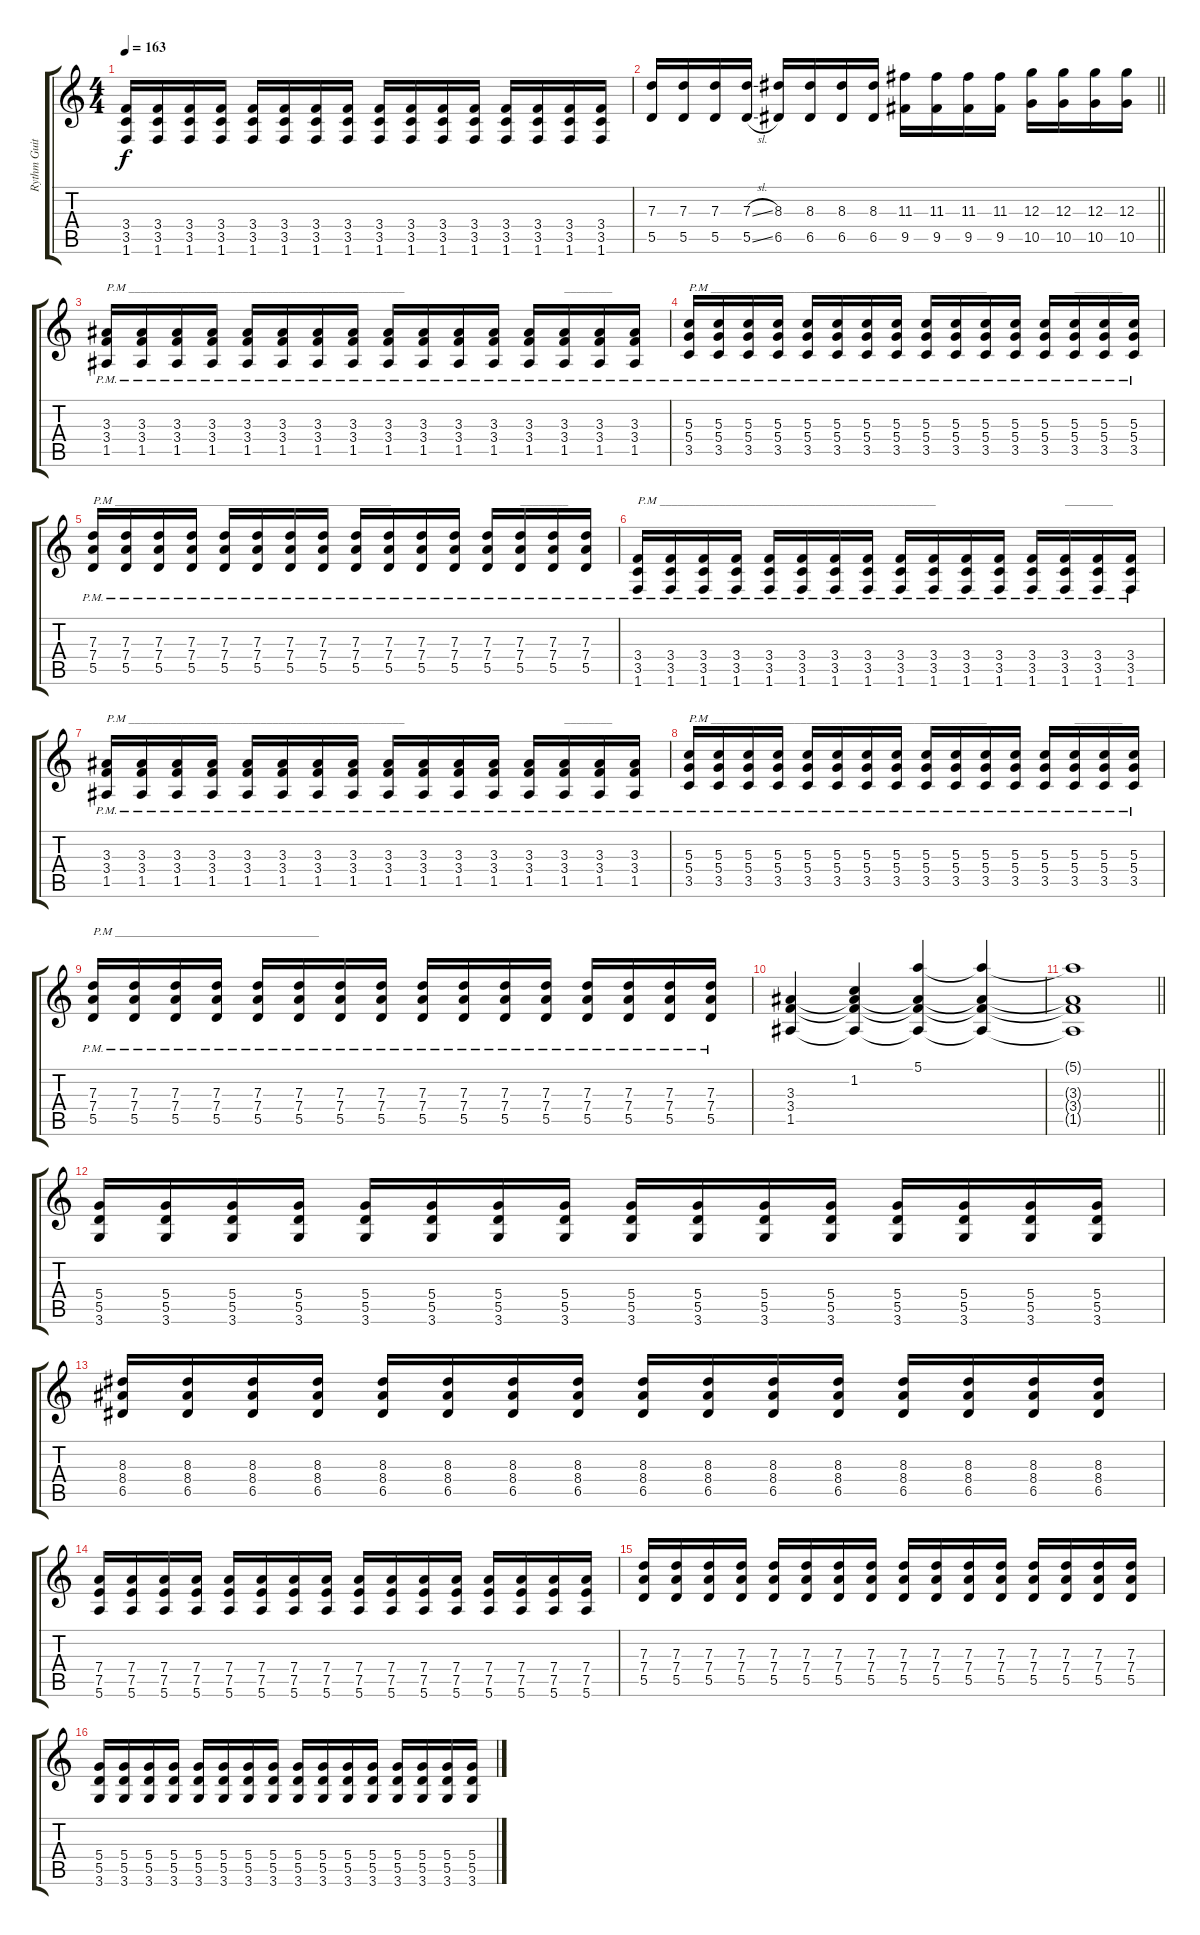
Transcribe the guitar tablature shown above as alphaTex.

\track ("Rythm Guitar" "Rythm Guit") {instrument overdrivenguitar}
\staff {score tabs}
\tuning (E4 B3 G3 D3 A2 E2) {hide}
\ts (4 4)
\tempo 163
\clef g2
\ks c
(3.4 3.5 1.6).16{dy f} (3.4 3.5 1.6).16 (3.4 3.5 1.6).16 (3.4 3.5 1.6).16 (3.4 3.5 1.6).16 (3.4 3.5 1.6).16 (3.4 3.5 1.6).16 (3.4 3.5 1.6).16 (3.4 3.5 1.6).16 (3.4 3.5 1.6).16 (3.4 3.5 1.6).16 (3.4 3.5 1.6).16 (3.4 3.5 1.6).16 (3.4 3.5 1.6).16 (3.4 3.5 1.6).16 (3.4 3.5 1.6).16 |
\barLineRight lightlight
(7.3 5.5).16 (7.3 5.5).16 (7.3 5.5).16 (7.3{sl} 5.5{sl}).16 (8.3 6.5).16 (8.3 6.5).16 (8.3 6.5).16 (8.3 6.5).16 (11.3 9.5).16 (11.3 9.5).16 (11.3 9.5).16 (11.3 9.5).16 (12.3 10.5).16 (12.3 10.5).16 (12.3 10.5).16 (12.3 10.5).16 |
(3.3{pm} 3.4{pm} 1.5{pm}).16{txt "P.M ______________________________________________" volume 10} (3.3{pm} 3.4{pm} 1.5{pm}).16 (3.3{pm} 3.4{pm} 1.5{pm}).16 (3.3{pm} 3.4{pm} 1.5{pm}).16 (3.3{pm} 3.4{pm} 1.5{pm}).16 (3.3{pm} 3.4{pm} 1.5{pm}).16 (3.3{pm} 3.4{pm} 1.5{pm}).16 (3.3{pm} 3.4{pm} 1.5{pm}).16 (3.3{pm} 3.4{pm} 1.5{pm}).16 (3.3{pm} 3.4{pm} 1.5{pm}).16 (3.3{pm} 3.4{pm} 1.5{pm}).16 (3.3{pm} 3.4{pm} 1.5{pm}).16 (3.3{pm} 3.4{pm} 1.5{pm}).16 (3.3{pm} 3.4{pm} 1.5{pm}).16{txt "________"} (3.3{pm} 3.4{pm} 1.5{pm}).16 (3.3{pm} 3.4{pm} 1.5{pm}).16 |
(5.3 5.4{pm} 3.5{pm}).16{txt "P.M ______________________________________________"} (5.3 5.4{pm} 3.5{pm}).16 (5.3 5.4{pm} 3.5{pm}).16 (5.3 5.4{pm} 3.5{pm}).16 (5.3 5.4{pm} 3.5{pm}).16 (5.3 5.4{pm} 3.5{pm}).16 (5.3 5.4{pm} 3.5{pm}).16 (5.3 5.4{pm} 3.5{pm}).16 (5.3 5.4{pm} 3.5{pm}).16 (5.3 5.4{pm} 3.5{pm}).16 (5.3 5.4{pm} 3.5{pm}).16 (5.3 5.4{pm} 3.5{pm}).16 (5.3 5.4{pm} 3.5{pm}).16 (5.3 5.4{pm} 3.5{pm}).16{txt "________"} (5.3 5.4{pm} 3.5{pm}).16 (5.3 5.4{pm} 3.5{pm}).16 |
(7.3{pm} 7.4{pm} 5.5{pm}).16{txt "P.M ______________________________________________"} (7.3{pm} 7.4{pm} 5.5{pm}).16 (7.3{pm} 7.4{pm} 5.5{pm}).16 (7.3{pm} 7.4{pm} 5.5{pm}).16 (7.3{pm} 7.4{pm} 5.5{pm}).16 (7.3{pm} 7.4{pm} 5.5{pm}).16 (7.3{pm} 7.4{pm} 5.5{pm}).16 (7.3{pm} 7.4{pm} 5.5{pm}).16 (7.3{pm} 7.4{pm} 5.5{pm}).16 (7.3{pm} 7.4{pm} 5.5{pm}).16 (7.3{pm} 7.4{pm} 5.5{pm}).16 (7.3{pm} 7.4{pm} 5.5{pm}).16 (7.3{pm} 7.4{pm} 5.5{pm}).16 (7.3{pm} 7.4{pm} 5.5{pm}).16{txt "________"} (7.3{pm} 7.4{pm} 5.5{pm}).16 (7.3{pm} 7.4{pm} 5.5{pm}).16 |
(3.4{pm} 3.5{pm} 1.6).16{txt "P.M ______________________________________________"} (3.4{pm} 3.5{pm} 1.6).16 (3.4{pm} 3.5{pm} 1.6).16 (3.4{pm} 3.5{pm} 1.6).16 (3.4{pm} 3.5{pm} 1.6).16 (3.4{pm} 3.5{pm} 1.6).16 (3.4{pm} 3.5{pm} 1.6).16 (3.4{pm} 3.5{pm} 1.6).16 (3.4{pm} 3.5{pm} 1.6).16 (3.4{pm} 3.5{pm} 1.6).16 (3.4{pm} 3.5{pm} 1.6).16 (3.4{pm} 3.5{pm} 1.6).16 (3.4{pm} 3.5{pm} 1.6).16 (3.4{pm} 3.5{pm} 1.6).16{txt "________"} (3.4{pm} 3.5{pm} 1.6).16 (3.4{pm} 3.5{pm} 1.6).16 |
(3.3{pm} 3.4{pm} 1.5{pm}).16{txt "P.M ______________________________________________"} (3.3{pm} 3.4{pm} 1.5{pm}).16 (3.3{pm} 3.4{pm} 1.5{pm}).16 (3.3{pm} 3.4{pm} 1.5{pm}).16 (3.3{pm} 3.4{pm} 1.5{pm}).16 (3.3{pm} 3.4{pm} 1.5{pm}).16 (3.3{pm} 3.4{pm} 1.5{pm}).16 (3.3{pm} 3.4{pm} 1.5{pm}).16 (3.3{pm} 3.4{pm} 1.5{pm}).16 (3.3{pm} 3.4{pm} 1.5{pm}).16 (3.3{pm} 3.4{pm} 1.5{pm}).16 (3.3{pm} 3.4{pm} 1.5{pm}).16 (3.3{pm} 3.4{pm} 1.5{pm}).16 (3.3{pm} 3.4{pm} 1.5{pm}).16{txt "________"} (3.3{pm} 3.4{pm} 1.5{pm}).16 (3.3{pm} 3.4{pm} 1.5{pm}).16 |
(5.3 5.4{pm} 3.5{pm}).16{txt "P.M ______________________________________________"} (5.3 5.4{pm} 3.5{pm}).16 (5.3 5.4{pm} 3.5{pm}).16 (5.3 5.4{pm} 3.5{pm}).16 (5.3 5.4{pm} 3.5{pm}).16 (5.3 5.4{pm} 3.5{pm}).16 (5.3 5.4{pm} 3.5{pm}).16 (5.3 5.4{pm} 3.5{pm}).16 (5.3 5.4{pm} 3.5{pm}).16 (5.3 5.4{pm} 3.5{pm}).16 (5.3 5.4{pm} 3.5{pm}).16 (5.3 5.4{pm} 3.5{pm}).16 (5.3 5.4{pm} 3.5{pm}).16 (5.3 5.4{pm} 3.5{pm}).16{txt "________"} (5.3 5.4{pm} 3.5{pm}).16 (5.3 5.4{pm} 3.5{pm}).16 |
(7.3{pm} 7.4{pm} 5.5{pm}).16{txt "P.M __________________________________"} (7.3{pm} 7.4{pm} 5.5{pm}).16 (7.3{pm} 7.4{pm} 5.5{pm}).16 (7.3{pm} 7.4{pm} 5.5{pm}).16 (7.3{pm} 7.4{pm} 5.5{pm}).16 (7.3{pm} 7.4{pm} 5.5{pm}).16 (7.3{pm} 7.4{pm} 5.5{pm}).16 (7.3{pm} 7.4{pm} 5.5{pm}).16 (7.3{pm} 7.4{pm} 5.5{pm}).16 (7.3{pm} 7.4{pm} 5.5{pm}).16 (7.3{pm} 7.4{pm} 5.5{pm}).16 (7.3{pm} 7.4{pm} 5.5{pm}).16 (7.3{pm} 7.4{pm} 5.5{pm}).16 (7.3{pm} 7.4{pm} 5.5{pm}).16 (7.3{pm} 7.4{pm} 5.5{pm}).16 (7.3{pm} 7.4{pm} 5.5{pm}).16 |
(3.3 3.4 1.5).4{volume 15} (1.2 3.3{t} 3.4{t} 1.5{t}).4 (5.1 3.3{t} 3.4{t} 1.5{t}).4 (5.1{t} 3.3{t} 3.4{t} 1.5{t}).4 |
\barLineRight lightlight
(5.1{t} 3.3{t} 3.4{t} 1.5{t}).1 |
(5.4 5.5 3.6).16{volume 13} (5.4 5.5 3.6).16 (5.4 5.5 3.6).16 (5.4 5.5 3.6).16 (5.4 5.5 3.6).16 (5.4 5.5 3.6).16 (5.4 5.5 3.6).16 (5.4 5.5 3.6).16 (5.4 5.5 3.6).16 (5.4 5.5 3.6).16 (5.4 5.5 3.6).16 (5.4 5.5 3.6).16 (5.4 5.5 3.6).16 (5.4 5.5 3.6).16 (5.4 5.5 3.6).16 (5.4 5.5 3.6).16 |
(8.3 8.4 6.5).16 (8.3 8.4 6.5).16 (8.3 8.4 6.5).16 (8.3 8.4 6.5).16 (8.3 8.4 6.5).16 (8.3 8.4 6.5).16 (8.3 8.4 6.5).16 (8.3 8.4 6.5).16 (8.3 8.4 6.5).16 (8.3 8.4 6.5).16 (8.3 8.4 6.5).16 (8.3 8.4 6.5).16 (8.3 8.4 6.5).16 (8.3 8.4 6.5).16 (8.3 8.4 6.5).16 (8.3 8.4 6.5).16 |
(7.4 7.5 5.6).16 (7.4 7.5 5.6).16 (7.4 7.5 5.6).16 (7.4 7.5 5.6).16 (7.4 7.5 5.6).16 (7.4 7.5 5.6).16 (7.4 7.5 5.6).16 (7.4 7.5 5.6).16 (7.4 7.5 5.6).16 (7.4 7.5 5.6).16 (7.4 7.5 5.6).16 (7.4 7.5 5.6).16 (7.4 7.5 5.6).16 (7.4 7.5 5.6).16 (7.4 7.5 5.6).16 (7.4 7.5 5.6).16 |
(7.3 7.4 5.5).16 (7.3 7.4 5.5).16 (7.3 7.4 5.5).16 (7.3 7.4 5.5).16 (7.3 7.4 5.5).16 (7.3 7.4 5.5).16 (7.3 7.4 5.5).16 (7.3 7.4 5.5).16 (7.3 7.4 5.5).16 (7.3 7.4 5.5).16 (7.3 7.4 5.5).16 (7.3 7.4 5.5).16 (7.3 7.4 5.5).16 (7.3 7.4 5.5).16 (7.3 7.4 5.5).16 (7.3 7.4 5.5).16 |
(5.4 5.5 3.6).16 (5.4 5.5 3.6).16 (5.4 5.5 3.6).16 (5.4 5.5 3.6).16 (5.4 5.5 3.6).16 (5.4 5.5 3.6).16 (5.4 5.5 3.6).16 (5.4 5.5 3.6).16 (5.4 5.5 3.6).16 (5.4 5.5 3.6).16 (5.4 5.5 3.6).16 (5.4 5.5 3.6).16 (5.4 5.5 3.6).16 (5.4 5.5 3.6).16 (5.4 5.5 3.6).16 (5.4 5.5 3.6).16
